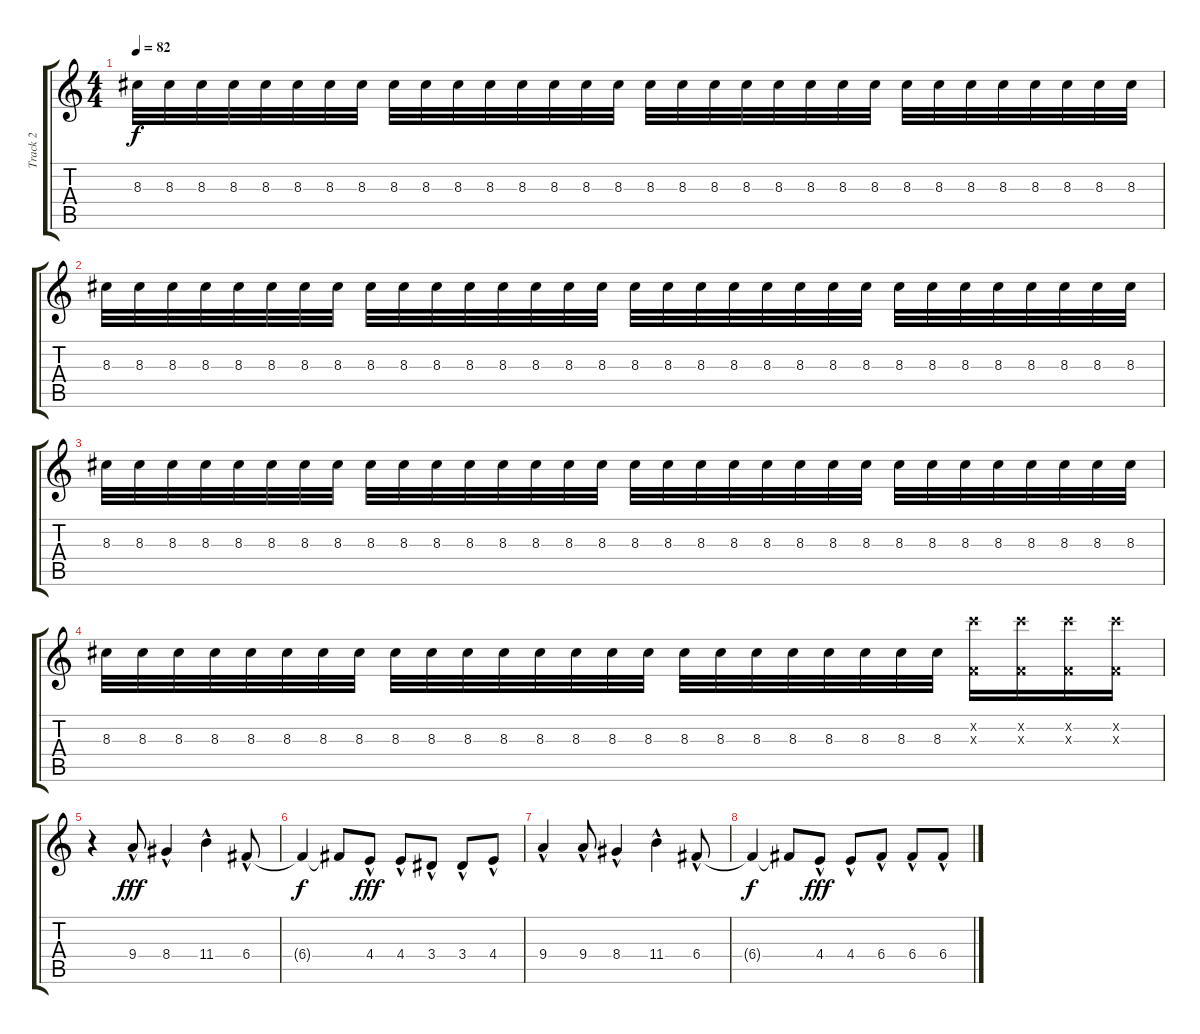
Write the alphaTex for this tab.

\track ("Track 2" "Track 2") {instrument distortionguitar}
\staff {score tabs}
\tuning (D4 A3 F3 C3 G2 C2) {hide}
\ts (4 4)
\tempo 82
\clef g2
\ks c
8.3.32{dy f} 8.3.32 8.3.32 8.3.32 8.3.32 8.3.32 8.3.32 8.3.32 8.3.32 8.3.32 8.3.32 8.3.32 8.3.32 8.3.32 8.3.32 8.3.32 8.3.32 8.3.32 8.3.32 8.3.32 8.3.32 8.3.32 8.3.32 8.3.32 8.3.32 8.3.32 8.3.32 8.3.32 8.3.32 8.3.32 8.3.32 8.3.32 |
8.3.32 8.3.32 8.3.32 8.3.32 8.3.32 8.3.32 8.3.32 8.3.32 8.3.32 8.3.32 8.3.32 8.3.32 8.3.32 8.3.32 8.3.32 8.3.32 8.3.32 8.3.32 8.3.32 8.3.32 8.3.32 8.3.32 8.3.32 8.3.32 8.3.32 8.3.32 8.3.32 8.3.32 8.3.32 8.3.32 8.3.32 8.3.32 |
8.3.32 8.3.32 8.3.32 8.3.32 8.3.32 8.3.32 8.3.32 8.3.32 8.3.32 8.3.32 8.3.32 8.3.32 8.3.32 8.3.32 8.3.32 8.3.32 8.3.32 8.3.32 8.3.32 8.3.32 8.3.32 8.3.32 8.3.32 8.3.32 8.3.32 8.3.32 8.3.32 8.3.32 8.3.32 8.3.32 8.3.32 8.3.32 |
8.3.32 8.3.32 8.3.32 8.3.32 8.3.32 8.3.32 8.3.32 8.3.32 8.3.32 8.3.32 8.3.32 8.3.32 8.3.32 8.3.32 8.3.32 8.3.32 8.3.32 8.3.32 8.3.32 8.3.32 8.3.32 8.3.32 8.3.32 8.3.32 (15.2{x} 0.3{x}).16 (15.2{x} 0.3{x}).16 (15.2{x} 0.3{x}).16 (15.2{x} 0.3{x}).16 |
r.4 9.4{hac}.8{dy fff} 8.4{hac}.4 11.4{hac}.4 6.4{hac}.8 |
6.4{t}.4{dy f} 6.4{t}.8 4.4{hac}.8{dy fff} 4.4{hac}.8 3.4{hac}.8 3.4{hac}.8 4.4{hac}.8 |
9.4{hac}.4 9.4{hac}.8 8.4{hac}.4 11.4{hac}.4 6.4{hac}.8 |
6.4{t}.4{dy f} 6.4{t}.8 4.4{hac}.8{dy fff} 4.4{hac}.8 6.4{hac}.8 6.4{hac}.8 6.4{hac}.8
